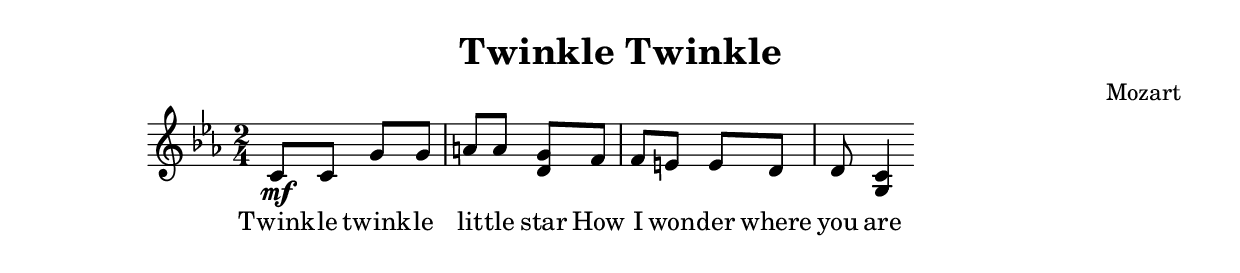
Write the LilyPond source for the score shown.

\header {
  title = "Twinkle Twinkle"
  composer = "Mozart"
}

\relative c' {
  \time 2/4
  \key c \minor

  c8\mf c g' g
  a a <g d>
  f8 f e e
  d d <c g>4
}

\addlyrics {
  Twink -- le twink -- le lit -- tle star
  How I won -- der where you are
}
